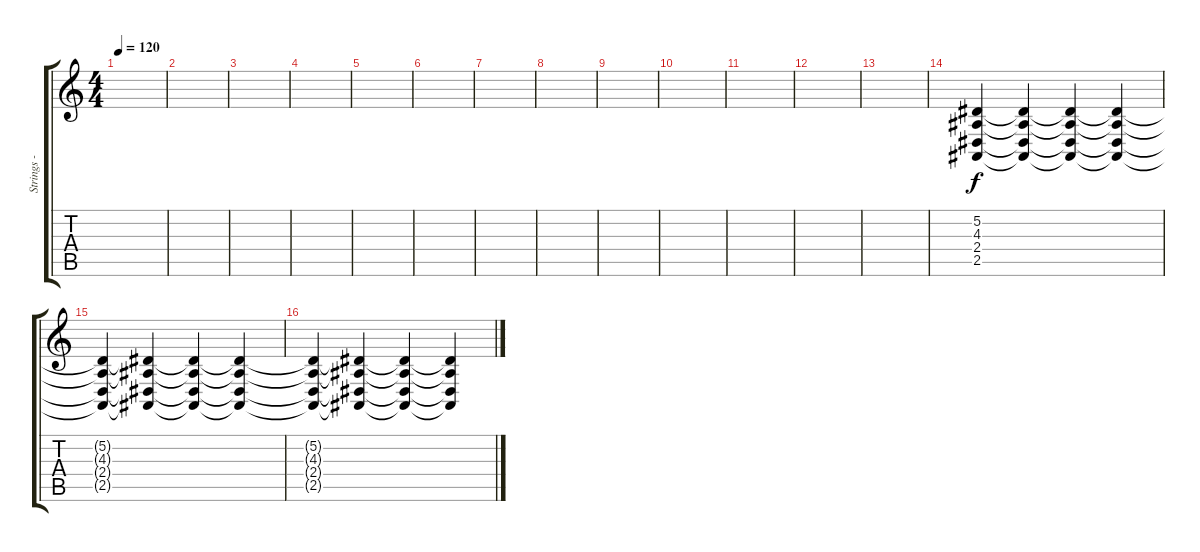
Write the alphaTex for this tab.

\track ("Strings - Keyboards" "Strings - ") {instrument stringensemble2}
\staff {score tabs}
\tuning (Eb4 Bb3 Gb3 Db3 Ab2 Eb2) {hide}
\ts (4 4)
\tempo 120
\clef g2
\ks c
|
|
|
|
|
|
|
|
|
|
|
|
|
(5.2 4.3 2.4 2.5).4{volume 12 instrument pad1newage} (5.2{t} 4.3{t} 2.4{t} 2.5{t}).4 (5.2{t} 4.3{t} 2.4{t} 2.5{t}).4 (5.2{t} 4.3{t} 2.4{t} 2.5{t}).4 |
(5.2{t} 4.3{t} 2.4{t} 2.5{t}).4{volume 12 instrument pad1newage} (5.2{t} 4.3{t} 2.4{t} 2.5{t}).4 (5.2{t} 4.3{t} 2.4{t} 2.5{t}).4 (5.2{t} 4.3{t} 2.4{t} 2.5{t}).4 |
(5.2{t} 4.3{t} 2.4{t} 2.5{t}).4{volume 12 instrument pad1newage} (5.2{t} 4.3{t} 2.4{t} 2.5{t}).4 (5.2{t} 4.3{t} 2.4{t} 2.5{t}).4 (5.2{t} 4.3{t} 2.4{t} 2.5{t}).4
